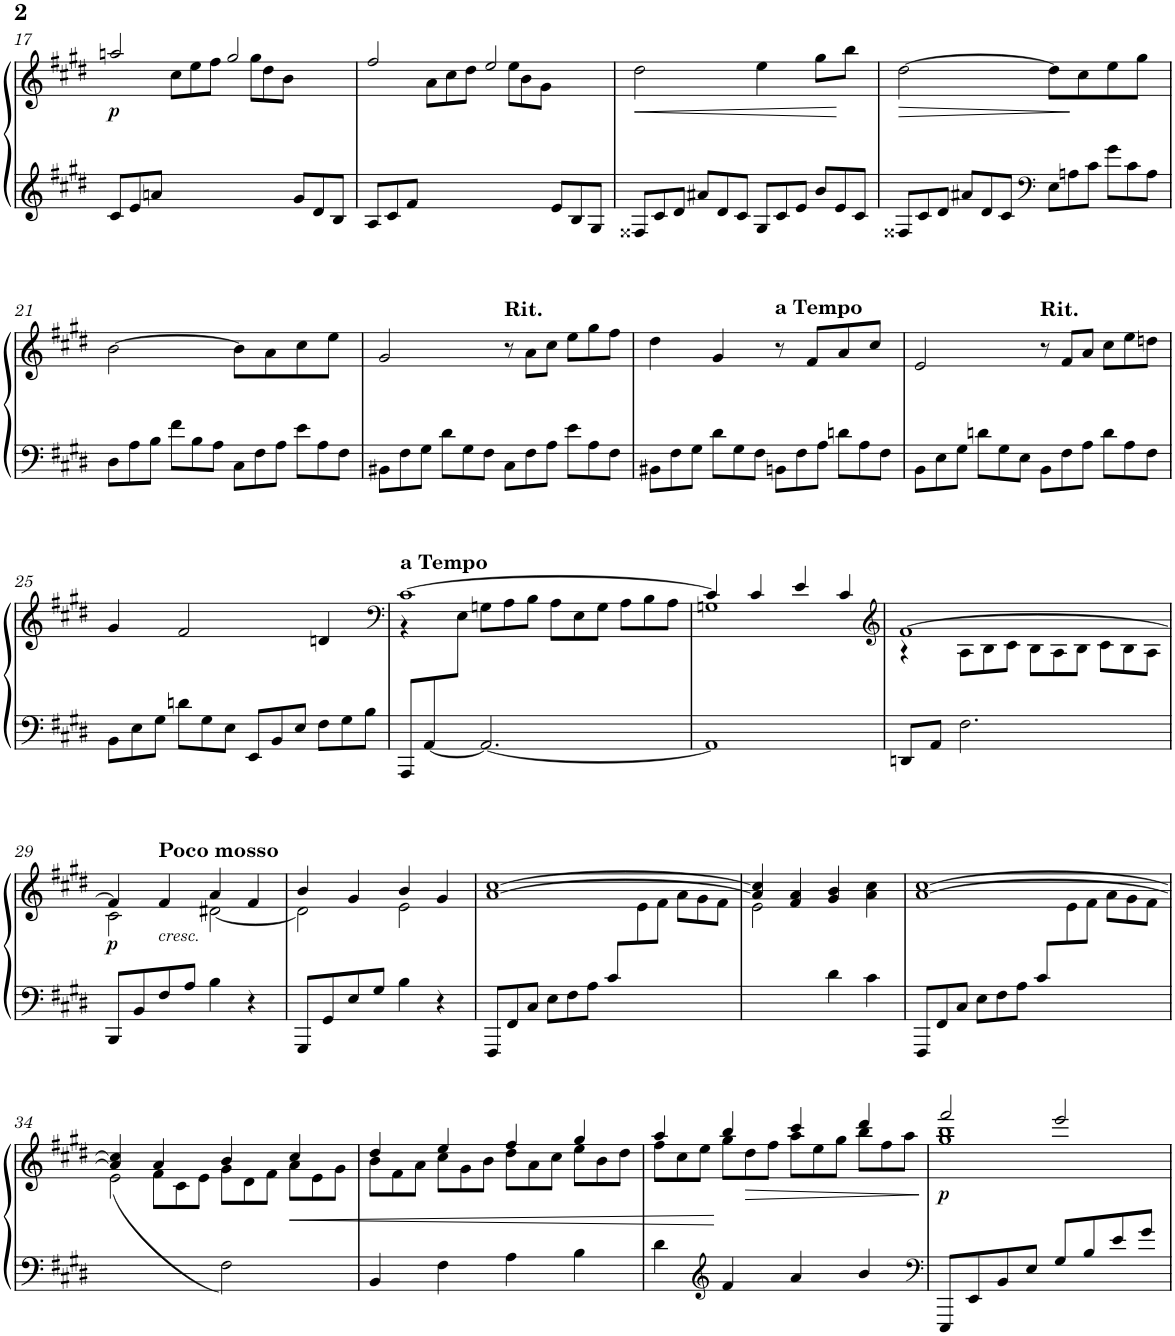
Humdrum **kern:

**kern	**kern	**dynam
*part1	*part1	*part1
*staff2	*staff1	*staff1/2
*I"Piano	*	*
*I'Pno.	*	*
!!LO:PB:g=z
*clefG2	*clefG2	*
*k[f#c#g#d#]	*k[f#c#g#d#]	*
*M4/4	*M4/4	*
*Xbrackettup	*	*
=17	=17	=17
*^	*^	*
!	!	!	!	!LO:DY:b
12c#/L	2.ryy	2aan/	4ryy	p
12e/	.	.	.	.
12an/J	.	.	.	.
*	*	*	*Xbrackettup	*
4ryy	.	.	12cc#\L	.
.	.	.	12ee\	.
.	.	.	12ff#\J	.
4ryy	.	2gg#/	12gg#\L	.
.	.	.	12dd#\	.
.	.	.	12b\J	.
12g#/L	4ryy	.	4ryy	.
12d#/	.	.	.	.
12B/J	.	.	.	.
=18	=18	=18	=18	=18
12A/L	2.ryy	2ff#/	4ryy	.
12c#/	.	.	.	.
12f#/J	.	.	.	.
4ryy	.	.	12a\L	.
.	.	.	12cc#\	.
.	.	.	12dd#\J	.
4ryy	.	2ee/	12ee\L	.
.	.	.	12b\	.
.	.	.	12g#\J	.
12e/L	4ryy	.	4ryy	.
12B/	.	.	.	.
12G#/J	.	.	.	.
*v	*v	*	*	*
*	*v	*v	*
=19	=19	=19
!	!	!LO:HP:b
12F##X/L	2dd#\	<
12c#/	.	.
12d#/J	.	.
12a#X/L	.	.
12d#/	.	.
12c#/J	.	.
12G#/L	4ee\	.
12c#/	.	.
12e/J	.	.
12b/L	8gg#\L	.
12e/	.	.
.	8bb\J	[
12c#/J	.	.
=20	=20	=20
!	!	!LO:HP:b
12F##X/L	[2dd#\	>
12c#/	.	.
12d#/J	.	.
12a#X/L	.	.
12d#/	.	.
12c#/J	.	.
*clefF4	*	*
12E\L	8dd#\L]	.
12An\	.	.
.	8cc#\	]
12c#\J	.	.
12g#\L	8ee\	.
12c#\	.	.
.	8gg#\J	.
12A\J	.	.
!!LO:LB:g=z
=21	=21	=21
12D#\L	[2b\	.
12A\	.	.
12B\J	.	.
12f#\L	.	.
12B\	.	.
12A\J	.	.
12C#\L	8b\L]	.
12F#\	.	.
.	8a\	.
12A\J	.	.
12e\L	8cc#\	.
12A\	.	.
.	8ee\J	.
12F#\J	.	.
=22	=22	=22
12BB#X\L	2g#/	.
12F#\	.	.
12G#\J	.	.
12d#\L	.	.
12G#\	.	.
12F#\J	.	.
*	*brackettup	*
!	!LO:TX:a:B:t=Rit.	!
12C#\L	12r	.
12F#\	12a\L	.
12A\J	12cc#\J	.
*	*Xbrackettup	*
12e\L	12ee\L	.
12A\	12gg#\	.
12F#\J	12ff#\J	.
=23	=23	=23
12BB#X\L	4dd#\	.
12F#\	.	.
12G#\J	.	.
12d#\L	4g#/	.
12G#\	.	.
12F#\J	.	.
!	!LO:TX:a:B:t=a Tempo	!
12BBn\L	8r	.
12F#\	.	.
.	8f#/L	.
12A\J	.	.
12dn\L	8a/	.
12A\	.	.
.	8cc#/J	.
12F#\J	.	.
=24	=24	=24
12BB\L	2e/	.
12E\	.	.
12G#\J	.	.
12dn\L	.	.
12G#\	.	.
12E\J	.	.
*	*brackettup	*
!	!LO:TX:a:B:t=Rit.	!
12BB\L	12r	.
12F#\	12f#/L	.
12A\J	12a/J	.
*	*Xbrackettup	*
12d\L	12cc#\L	.
12A\	12ee\	.
12F#\J	12ddn\J	.
!!LO:LB:g=z
=25	=25	=25
12BB\L	4g#/	.
12E\	.	.
12G#\J	.	.
12dn\L	2f#/	.
12G#\	.	.
12E\J	.	.
12EE/L	.	.
12BB/	.	.
12E/J	.	.
12F#\L	4dn/	.
12G#\	.	.
12B\J	.	.
=26	=26	=26
*	*clefF4	*
*	*^	*
*	*	*^	*
!	!LO:TX:a:B:t=a Tempo	!	!	!
12AAA^/L	[1c#	4r	6ryy	.
[12AA/	.	.	.	.
12ryy	.	.	12E\J	.
2.AA/_	.	12Gn\L	2.ryy	.
.	.	12A\	.	.
.	.	12B\J	.	.
.	.	12A\L	.	.
.	.	12E\	.	.
.	.	12G\J	.	.
.	.	12A\L	.	.
.	.	12B\	.	.
.	.	12A\J	.	.
*	*	*v	*v	*
=27	=27	=27	=27
1AA]	4c#/]	1Gn	.
.	4c#/	.	.
.	4e/	.	.
.	4c#/	.	.
=28	=28	=28	=28
*	*clefG2	*	*
8DDn/L	[1f#	4r	.
8AA/J	.	.	.
2.F#\	.	12A\L	.
.	.	12B\	.
.	.	12c#\J	.
.	.	12B\L	.
.	.	12A\	.
.	.	12B\J	.
.	.	12c#\L	.
.	.	12B\	.
.	.	12A\J	.
!!LO:LB:g=z	!!
=29	=29	=29	=29
!	!	!	!LO:DY:b
8BBB/L	4f#/]	2c#\	p
8BB/	.	.	.
!	!LO:TX:a:B:t=Poco mosso	!	!
!	!LO:TX:b:i:t=cresc.	!	!
8F#/	4f#/	.	.
8A/J	.	.	.
4B\	4a/	[2d#X\	.
4r	4f#/	.	.
=30	=30	=30	=30
8GGG#/L	4b/	2d#\]	.
8GG#/	.	.	.
8E/	4g#/	.	.
8G#/J	.	.	.
4B\	4b/	2e\	.
4r	4g#/	.	.
=31	=31	=31	=31
12FFF#/L	[>1a [>1cc#	12%7ryy	.
12FF#/	.	.	.
12C#/J	.	.	.
12E\L	.	.	.
12F#\	.	.	.
12A\J	.	.	.
12c#/L	.	.	.
12%5ryy	.	12e\	.
.	.	12f#\J	.
.	.	12a\L	.
.	.	12g#\	.
.	.	12f#\J	.
=32	=32	=32	=32
2ryy	4a/] 4cc#/]	2e\	.
.	4f#/ 4a/	.	.
4d#\	4g#/ 4b/	2ryy	.
4c#\	4a\ 4cc#\	.	.
=33	=33	=33	=33
12FFF#/L	[>1a [>1cc#	12%7ryy	.
12FF#/	.	.	.
12C#/J	.	.	.
12E\L	.	.	.
12F#\	.	.	.
12A\J	.	.	.
12c#/L	.	.	.
12%5ryy	.	12e\	.
.	.	12f#\J	.
.	.	12a\L	.
.	.	12g#\	.
.	.	12f#\J	.
!!LO:LB:g=z
=34	=34	=34	=34
*	*	*^	*
2ryy	4a/] 4cc#/]	4ryy	(<2e\	.
.	4a/	12f#\L	.	.
.	.	12c#\	.	.
.	.	12e\J	.	.
2F#\)	4b/	12g#\L	2ryy	.
.	.	12d#\	.	.
.	.	12f#\J	.	.
!	!	!	!	!LO:HP:b
.	4cc#/	12a\L	.	<
.	.	12e\	.	.
.	.	12g#\J	.	.
*	*	*v	*v	*
=35	=35	=35	=35
4BB/	4dd#/	12b\L	.
.	.	12f#\	.
.	.	12a\J	.
4F#\	4ee/	12cc#\L	.
.	.	12g#\	.
.	.	12b\J	.
4A\	4ff#/	12dd#\L	.
.	.	12a\	.
.	.	12cc#\J	.
4B\	4gg#/	12ee\L	.
.	.	12b\	.
.	.	12dd#\J	.
=36	=36	=36	=36
4d#\	4aa/	12ff#\L	.
.	.	12cc#\	.
.	.	12ee\J	.
*clefG2	*	*	*
4f#/	4bb/	12gg#\L	[
.	.	12dd#\	.
.	.	12ff#\J	.
4a/	4ccc#/	12aa\L	.
.	.	12ee\	.
.	.	12gg#\J	.
4b/	4ddd#/	12bb\L	.
.	.	12ff#\	.
.	.	12aa\J	.
=37	=37	=37	=37
*clefF4	*	*	*
!	!	!	!LO:DY:b
8EEE/L	2fff#/	1gg# 1bb	p
8EE/	.	.	.
8BB/	.	.	.
8E/J	.	.	.
8G#/L	2eee/	.	.
8B/	.	.	.
8e/	.	.	.
8g#/J	.	.	.
*	*v	*v	*
=	=	=
*-	*-	*-
